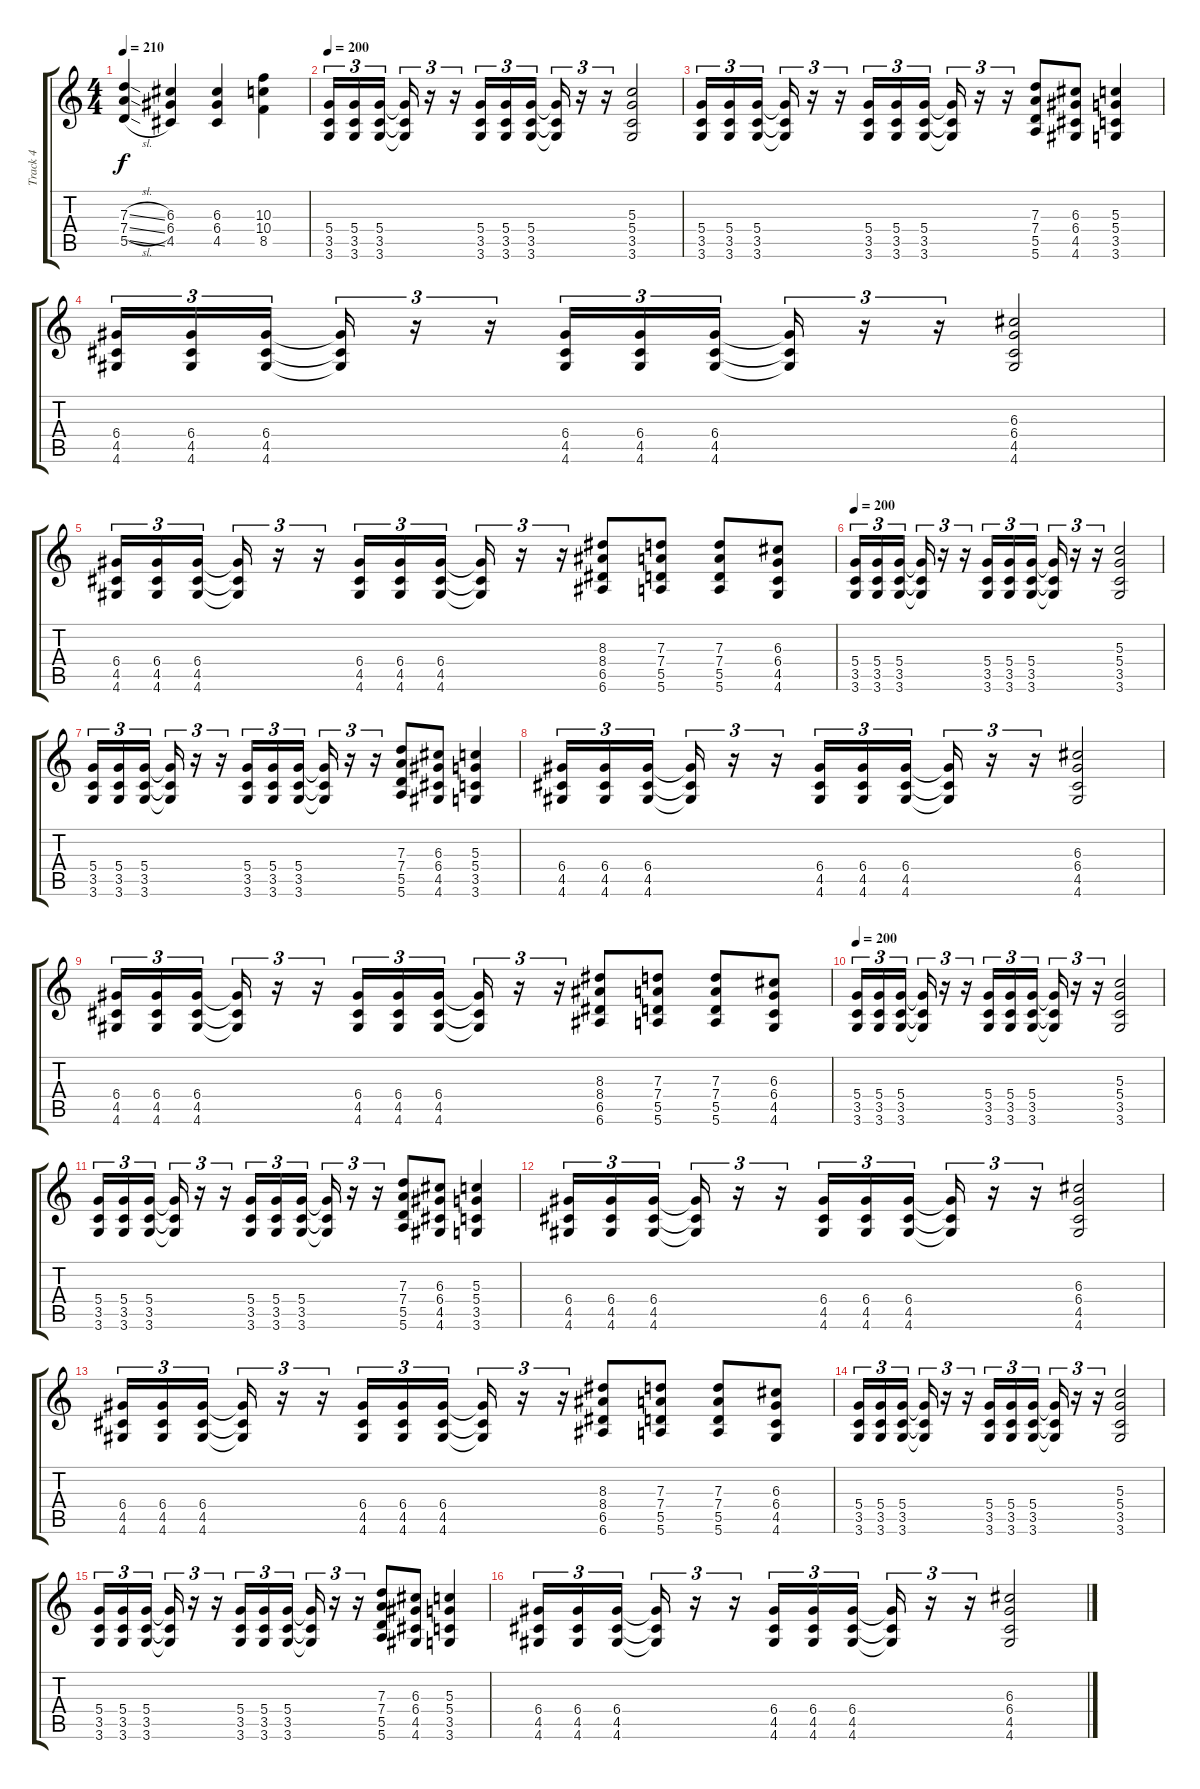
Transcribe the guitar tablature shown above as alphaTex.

\track ("Track 4" "Track 4") {instrument distortionguitar}
\staff {score tabs}
\tuning (E4 B3 G3 D3 A2 E2) {hide}
\ts (4 4)
\tempo 210
\clef g2
\ks c
(7.3{sl} 7.4{sl} 5.5{sl}).4{dy f} (6.3 6.4 4.5).4 (6.3 6.4 4.5).4 (10.3 10.4 8.5).4 |
\tempo 200
(5.4 3.5 3.6).16{tu (3 2)} (5.4 3.5 3.6).16{tu (3 2)} (5.4 3.5 3.6).16{tu (3 2) beam splitsecondary} (5.4{t} 3.5{t} 3.6{t}).16{tu (3 2)} r.16{tu (3 2)} r.16{tu (3 2)} (5.4 3.5 3.6).16{tu (3 2)} (5.4 3.5 3.6).16{tu (3 2)} (5.4 3.5 3.6).16{tu (3 2) beam splitsecondary} (5.4{t} 3.5{t} 3.6{t}).16{tu (3 2)} r.16{tu (3 2)} r.16{tu (3 2)} (5.3 5.4 3.5 3.6).2 |
(5.4 3.5 3.6).16{tu (3 2)} (5.4 3.5 3.6).16{tu (3 2)} (5.4 3.5 3.6).16{tu (3 2) beam splitsecondary} (5.4{t} 3.5{t} 3.6{t}).16{tu (3 2)} r.16{tu (3 2)} r.16{tu (3 2)} (5.4 3.5 3.6).16{tu (3 2)} (5.4 3.5 3.6).16{tu (3 2)} (5.4 3.5 3.6).16{tu (3 2) beam splitsecondary} (5.4{t} 3.5{t} 3.6{t}).16{tu (3 2)} r.16{tu (3 2)} r.16{tu (3 2)} (7.3 7.4 5.5 5.6).8 (6.3 6.4 4.5 4.6).8 (5.3 5.4 3.5 3.6).4 |
(6.4 4.5 4.6).16{tu (3 2)} (6.4 4.5 4.6).16{tu (3 2)} (6.4 4.5 4.6).16{tu (3 2) beam splitsecondary} (6.4{t} 4.5{t} 4.6{t}).16{tu (3 2)} r.16{tu (3 2)} r.16{tu (3 2)} (6.4 4.5 4.6).16{tu (3 2)} (6.4 4.5 4.6).16{tu (3 2)} (6.4 4.5 4.6).16{tu (3 2) beam splitsecondary} (6.4{t} 4.5{t} 4.6{t}).16{tu (3 2)} r.16{tu (3 2)} r.16{tu (3 2)} (6.3 6.4 4.5 4.6).2 |
(6.4 4.5 4.6).16{tu (3 2)} (6.4 4.5 4.6).16{tu (3 2)} (6.4 4.5 4.6).16{tu (3 2) beam splitsecondary} (6.4{t} 4.5{t} 4.6{t}).16{tu (3 2)} r.16{tu (3 2)} r.16{tu (3 2)} (6.4 4.5 4.6).16{tu (3 2)} (6.4 4.5 4.6).16{tu (3 2)} (6.4 4.5 4.6).16{tu (3 2) beam splitsecondary} (6.4{t} 4.5{t} 4.6{t}).16{tu (3 2)} r.16{tu (3 2)} r.16{tu (3 2)} (8.3 8.4 6.5 6.6).8 (7.3 7.4 5.5 5.6).8 (7.3 7.4 5.5 5.6).8 (6.3 6.4 4.5 4.6).8 |
\tempo 200
(5.4 3.5 3.6).16{tu (3 2)} (5.4 3.5 3.6).16{tu (3 2)} (5.4 3.5 3.6).16{tu (3 2) beam splitsecondary} (5.4{t} 3.5{t} 3.6{t}).16{tu (3 2)} r.16{tu (3 2)} r.16{tu (3 2)} (5.4 3.5 3.6).16{tu (3 2)} (5.4 3.5 3.6).16{tu (3 2)} (5.4 3.5 3.6).16{tu (3 2) beam splitsecondary} (5.4{t} 3.5{t} 3.6{t}).16{tu (3 2)} r.16{tu (3 2)} r.16{tu (3 2)} (5.3 5.4 3.5 3.6).2 |
(5.4 3.5 3.6).16{tu (3 2)} (5.4 3.5 3.6).16{tu (3 2)} (5.4 3.5 3.6).16{tu (3 2) beam splitsecondary} (5.4{t} 3.5{t} 3.6{t}).16{tu (3 2)} r.16{tu (3 2)} r.16{tu (3 2)} (5.4 3.5 3.6).16{tu (3 2)} (5.4 3.5 3.6).16{tu (3 2)} (5.4 3.5 3.6).16{tu (3 2) beam splitsecondary} (5.4{t} 3.5{t} 3.6{t}).16{tu (3 2)} r.16{tu (3 2)} r.16{tu (3 2)} (7.3 7.4 5.5 5.6).8 (6.3 6.4 4.5 4.6).8 (5.3 5.4 3.5 3.6).4 |
(6.4 4.5 4.6).16{tu (3 2)} (6.4 4.5 4.6).16{tu (3 2)} (6.4 4.5 4.6).16{tu (3 2) beam splitsecondary} (6.4{t} 4.5{t} 4.6{t}).16{tu (3 2)} r.16{tu (3 2)} r.16{tu (3 2)} (6.4 4.5 4.6).16{tu (3 2)} (6.4 4.5 4.6).16{tu (3 2)} (6.4 4.5 4.6).16{tu (3 2) beam splitsecondary} (6.4{t} 4.5{t} 4.6{t}).16{tu (3 2)} r.16{tu (3 2)} r.16{tu (3 2)} (6.3 6.4 4.5 4.6).2 |
(6.4 4.5 4.6).16{tu (3 2)} (6.4 4.5 4.6).16{tu (3 2)} (6.4 4.5 4.6).16{tu (3 2) beam splitsecondary} (6.4{t} 4.5{t} 4.6{t}).16{tu (3 2)} r.16{tu (3 2)} r.16{tu (3 2)} (6.4 4.5 4.6).16{tu (3 2)} (6.4 4.5 4.6).16{tu (3 2)} (6.4 4.5 4.6).16{tu (3 2) beam splitsecondary} (6.4{t} 4.5{t} 4.6{t}).16{tu (3 2)} r.16{tu (3 2)} r.16{tu (3 2)} (8.3 8.4 6.5 6.6).8 (7.3 7.4 5.5 5.6).8 (7.3 7.4 5.5 5.6).8 (6.3 6.4 4.5 4.6).8 |
\tempo 200
(5.4 3.5 3.6).16{tu (3 2)} (5.4 3.5 3.6).16{tu (3 2)} (5.4 3.5 3.6).16{tu (3 2) beam splitsecondary} (5.4{t} 3.5{t} 3.6{t}).16{tu (3 2)} r.16{tu (3 2)} r.16{tu (3 2)} (5.4 3.5 3.6).16{tu (3 2)} (5.4 3.5 3.6).16{tu (3 2)} (5.4 3.5 3.6).16{tu (3 2) beam splitsecondary} (5.4{t} 3.5{t} 3.6{t}).16{tu (3 2)} r.16{tu (3 2)} r.16{tu (3 2)} (5.3 5.4 3.5 3.6).2 |
(5.4 3.5 3.6).16{tu (3 2)} (5.4 3.5 3.6).16{tu (3 2)} (5.4 3.5 3.6).16{tu (3 2) beam splitsecondary} (5.4{t} 3.5{t} 3.6{t}).16{tu (3 2)} r.16{tu (3 2)} r.16{tu (3 2)} (5.4 3.5 3.6).16{tu (3 2)} (5.4 3.5 3.6).16{tu (3 2)} (5.4 3.5 3.6).16{tu (3 2) beam splitsecondary} (5.4{t} 3.5{t} 3.6{t}).16{tu (3 2)} r.16{tu (3 2)} r.16{tu (3 2)} (7.3 7.4 5.5 5.6).8 (6.3 6.4 4.5 4.6).8 (5.3 5.4 3.5 3.6).4 |
(6.4 4.5 4.6).16{tu (3 2)} (6.4 4.5 4.6).16{tu (3 2)} (6.4 4.5 4.6).16{tu (3 2) beam splitsecondary} (6.4{t} 4.5{t} 4.6{t}).16{tu (3 2)} r.16{tu (3 2)} r.16{tu (3 2)} (6.4 4.5 4.6).16{tu (3 2)} (6.4 4.5 4.6).16{tu (3 2)} (6.4 4.5 4.6).16{tu (3 2) beam splitsecondary} (6.4{t} 4.5{t} 4.6{t}).16{tu (3 2)} r.16{tu (3 2)} r.16{tu (3 2)} (6.3 6.4 4.5 4.6).2 |
(6.4 4.5 4.6).16{tu (3 2)} (6.4 4.5 4.6).16{tu (3 2)} (6.4 4.5 4.6).16{tu (3 2) beam splitsecondary} (6.4{t} 4.5{t} 4.6{t}).16{tu (3 2)} r.16{tu (3 2)} r.16{tu (3 2)} (6.4 4.5 4.6).16{tu (3 2)} (6.4 4.5 4.6).16{tu (3 2)} (6.4 4.5 4.6).16{tu (3 2) beam splitsecondary} (6.4{t} 4.5{t} 4.6{t}).16{tu (3 2)} r.16{tu (3 2)} r.16{tu (3 2)} (8.3 8.4 6.5 6.6).8 (7.3 7.4 5.5 5.6).8 (7.3 7.4 5.5 5.6).8 (6.3 6.4 4.5 4.6).8 |
(5.4 3.5 3.6).16{tu (3 2)} (5.4 3.5 3.6).16{tu (3 2)} (5.4 3.5 3.6).16{tu (3 2) beam splitsecondary} (5.4{t} 3.5{t} 3.6{t}).16{tu (3 2)} r.16{tu (3 2)} r.16{tu (3 2)} (5.4 3.5 3.6).16{tu (3 2)} (5.4 3.5 3.6).16{tu (3 2)} (5.4 3.5 3.6).16{tu (3 2) beam splitsecondary} (5.4{t} 3.5{t} 3.6{t}).16{tu (3 2)} r.16{tu (3 2)} r.16{tu (3 2)} (5.3 5.4 3.5 3.6).2 |
(5.4 3.5 3.6).16{tu (3 2)} (5.4 3.5 3.6).16{tu (3 2)} (5.4 3.5 3.6).16{tu (3 2) beam splitsecondary} (5.4{t} 3.5{t} 3.6{t}).16{tu (3 2)} r.16{tu (3 2)} r.16{tu (3 2)} (5.4 3.5 3.6).16{tu (3 2)} (5.4 3.5 3.6).16{tu (3 2)} (5.4 3.5 3.6).16{tu (3 2) beam splitsecondary} (5.4{t} 3.5{t} 3.6{t}).16{tu (3 2)} r.16{tu (3 2)} r.16{tu (3 2)} (7.3 7.4 5.5 5.6).8 (6.3 6.4 4.5 4.6).8 (5.3 5.4 3.5 3.6).4 |
(6.4 4.5 4.6).16{tu (3 2)} (6.4 4.5 4.6).16{tu (3 2)} (6.4 4.5 4.6).16{tu (3 2) beam splitsecondary} (6.4{t} 4.5{t} 4.6{t}).16{tu (3 2)} r.16{tu (3 2)} r.16{tu (3 2)} (6.4 4.5 4.6).16{tu (3 2)} (6.4 4.5 4.6).16{tu (3 2)} (6.4 4.5 4.6).16{tu (3 2) beam splitsecondary} (6.4{t} 4.5{t} 4.6{t}).16{tu (3 2)} r.16{tu (3 2)} r.16{tu (3 2)} (6.3 6.4 4.5 4.6).2
